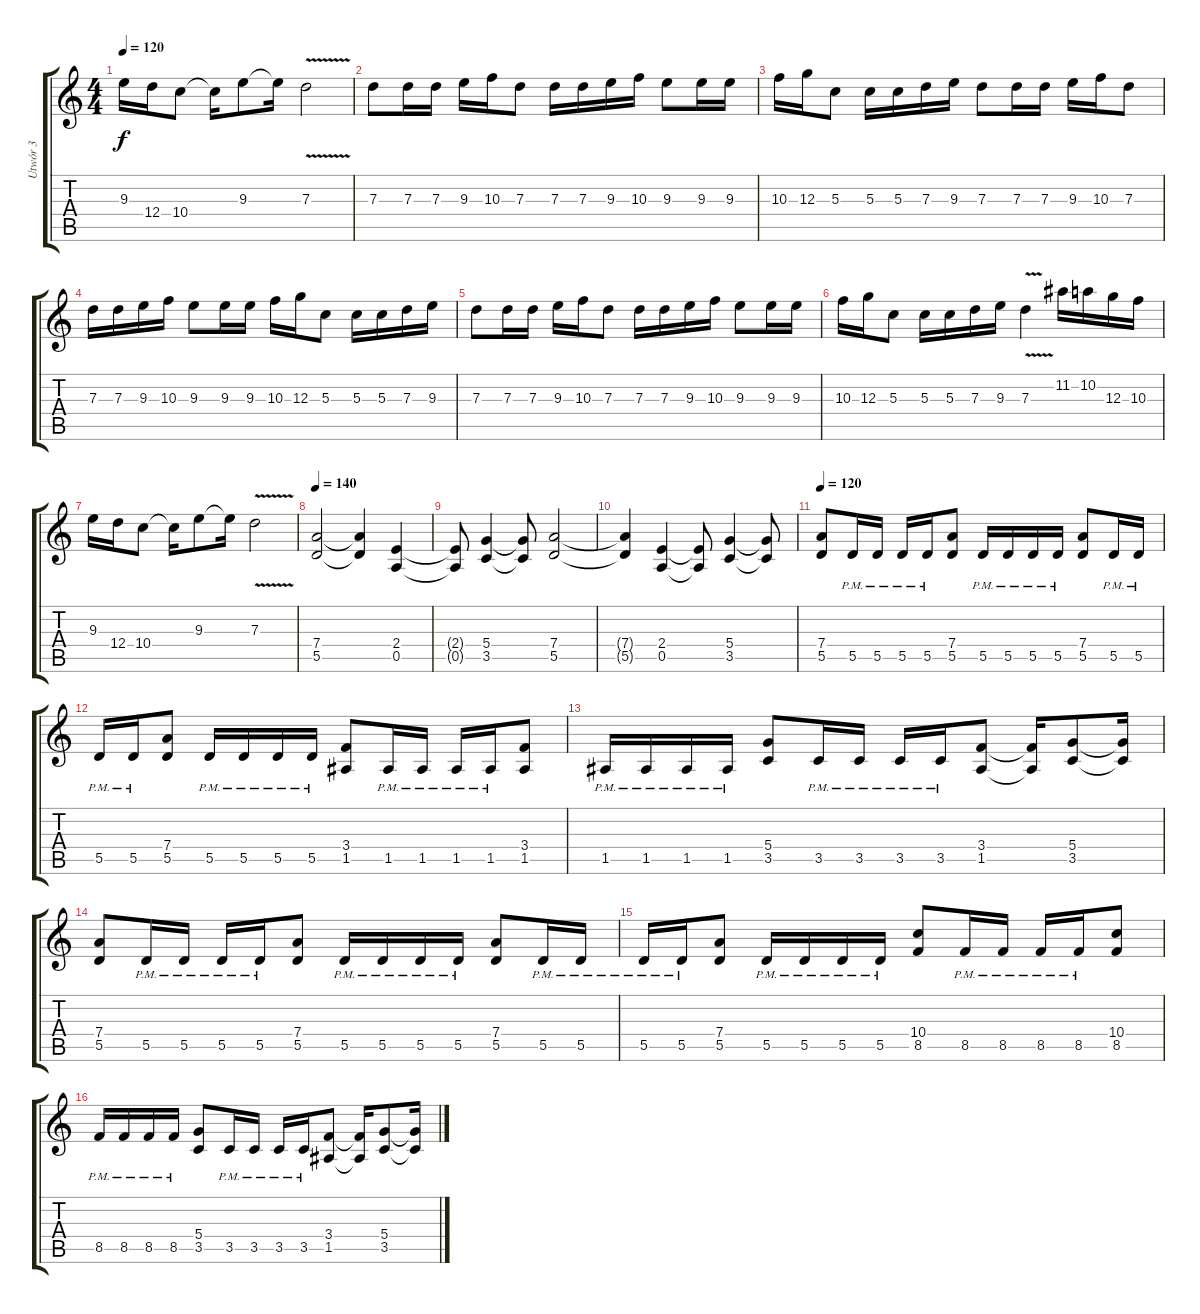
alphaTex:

\track ("Utwór 3" "Utwór 3") {instrument distortionguitar}
\staff {score tabs}
\tuning (E4 B3 G3 D3 A2 E2) {hide}
\ts (4 4)
\tempo 120
\clef g2
\ks c
9.3.16{dy f} 12.4.16 10.4.8 10.4{t}.16 9.3.8 9.3{t}.16 7.3{v}.2 |
7.3.8 7.3.16 7.3.16 9.3.16 10.3.16 7.3.8 7.3.16 7.3.16 9.3.16 10.3.16 9.3.8 9.3.16 9.3.16 |
10.3.16 12.3.16 5.3.8 5.3.16 5.3.16 7.3.16 9.3.16 7.3.8 7.3.16 7.3.16 9.3.16 10.3.16 7.3.8 |
7.3.16 7.3.16 9.3.16 10.3.16 9.3.8 9.3.16 9.3.16 10.3.16 12.3.16 5.3.8 5.3.16 5.3.16 7.3.16 9.3.16 |
7.3.8 7.3.16 7.3.16 9.3.16 10.3.16 7.3.8 7.3.16 7.3.16 9.3.16 10.3.16 9.3.8 9.3.16 9.3.16 |
10.3.16 12.3.16 5.3.8 5.3.16 5.3.16 7.3.16 9.3.16 7.3{v}.4 11.2.16 10.2.16 12.3.16 10.3.16 |
9.3.16 12.4.16 10.4.8 10.4{t}.16 9.3.8 9.3{t}.16 7.3{v}.2 |
\tempo 140
(7.4 5.5).2 (7.4{t} 5.5{t}).4 (2.4 0.5).4 |
(2.4{t} 0.5{t}).8 (5.4 3.5).4 (5.4{t} 3.5{t}).8 (7.4 5.5).2 |
(7.4{t} 5.5{t}).4 (2.4 0.5).4 (2.4{t} 0.5{t}).8 (5.4 3.5).4 (5.4{t} 3.5{t}).8 |
\tempo 120
(7.4 5.5).8 5.5{pm}.16 5.5{pm}.16 5.5{pm}.16 5.5{pm}.16 (7.4 5.5).8 5.5{pm}.16 5.5{pm}.16 5.5{pm}.16 5.5{pm}.16 (7.4 5.5).8 5.5{pm}.16 5.5{pm}.16 |
5.5{pm}.16 5.5{pm}.16 (7.4 5.5).8 5.5{pm}.16 5.5{pm}.16 5.5{pm}.16 5.5{pm}.16 (3.4 1.5).8 1.5{pm}.16 1.5{pm}.16 1.5{pm}.16 1.5{pm}.16 (3.4 1.5).8 |
1.5{pm}.16 1.5{pm}.16 1.5{pm}.16 1.5{pm}.16 (5.4 3.5).8 3.5{pm}.16 3.5{pm}.16 3.5{pm}.16 3.5{pm}.16 (3.4 1.5).8 (3.4{t} 1.5{t}).16 (5.4 3.5).8 (5.4{t} 3.5{t}).16 |
(7.4 5.5).8 5.5{pm}.16 5.5{pm}.16 5.5{pm}.16 5.5{pm}.16 (7.4 5.5).8 5.5{pm}.16 5.5{pm}.16 5.5{pm}.16 5.5{pm}.16 (7.4 5.5).8 5.5{pm}.16 5.5{pm}.16 |
5.5{pm}.16 5.5{pm}.16 (7.4 5.5).8 5.5{pm}.16 5.5{pm}.16 5.5{pm}.16 5.5{pm}.16 (10.4 8.5).8 8.5{pm}.16 8.5{pm}.16 8.5{pm}.16 8.5{pm}.16 (10.4 8.5).8 |
8.5{pm}.16 8.5{pm}.16 8.5{pm}.16 8.5{pm}.16 (5.4 3.5).8 3.5{pm}.16 3.5{pm}.16 3.5{pm}.16 3.5{pm}.16 (3.4 1.5).8 (3.4{t} 1.5{t}).16 (5.4 3.5).8 (5.4{t} 3.5{t}).16
